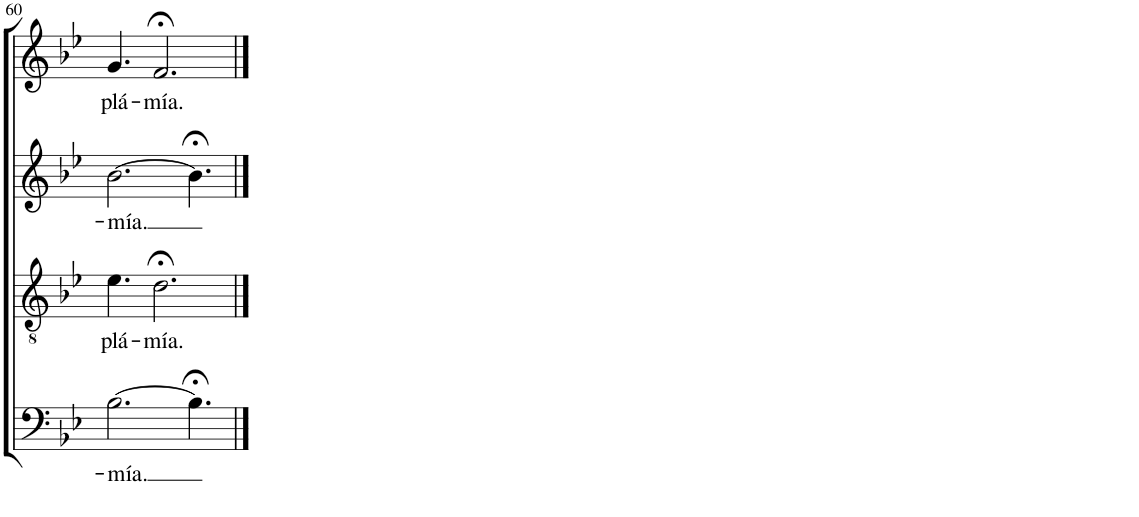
**kern	**text	**kern	**text	**kern	**text	**kern	**text
*part4	*part4	*part3	*part3	*part2	*part2	*part1	*part1
*staff4	*staff4	*staff3	*staff3	*staff2	*staff2	*staff1	*staff1
*I"Bass	*	*I"Tenor	*	*I"Alto	*	*I"Soprano	*
!!LO:PB:g=z
*clefF4	*	*clefGv2	*	*clefG2	*	*clefG2	*
*	*	*Trd1c2	*	*	*	*	*
*k[b-e-]	*	*k[b-e-]	*	*k[b-e-]	*	*k[b-e-]	*
*M9/8	*	*M9/8	*	*M9/8	*	*M9/8	*
=60	=60	=60	=60	=60	=60	=60	=60
!	!LO:LY:b	!	!LO:LY:b	!	!LO:LY:b	!	!LO:LY:b
[2.B-\	-mía.	4.e-\	plá-	[2.b-\	-mía.	4.g/	plá-
!	!	!	!LO:LY:b	!	!	!	!LO:LY:b
.	.	2.d;<\	-mía.	.	.	2.f;</	-mía.
4.B-;<\]	.	.	.	4.b-;<\]	.	.	.
==	==	==	==	==	==	==	==
*-	*-	*-	*-	*-	*-	*-	*-
